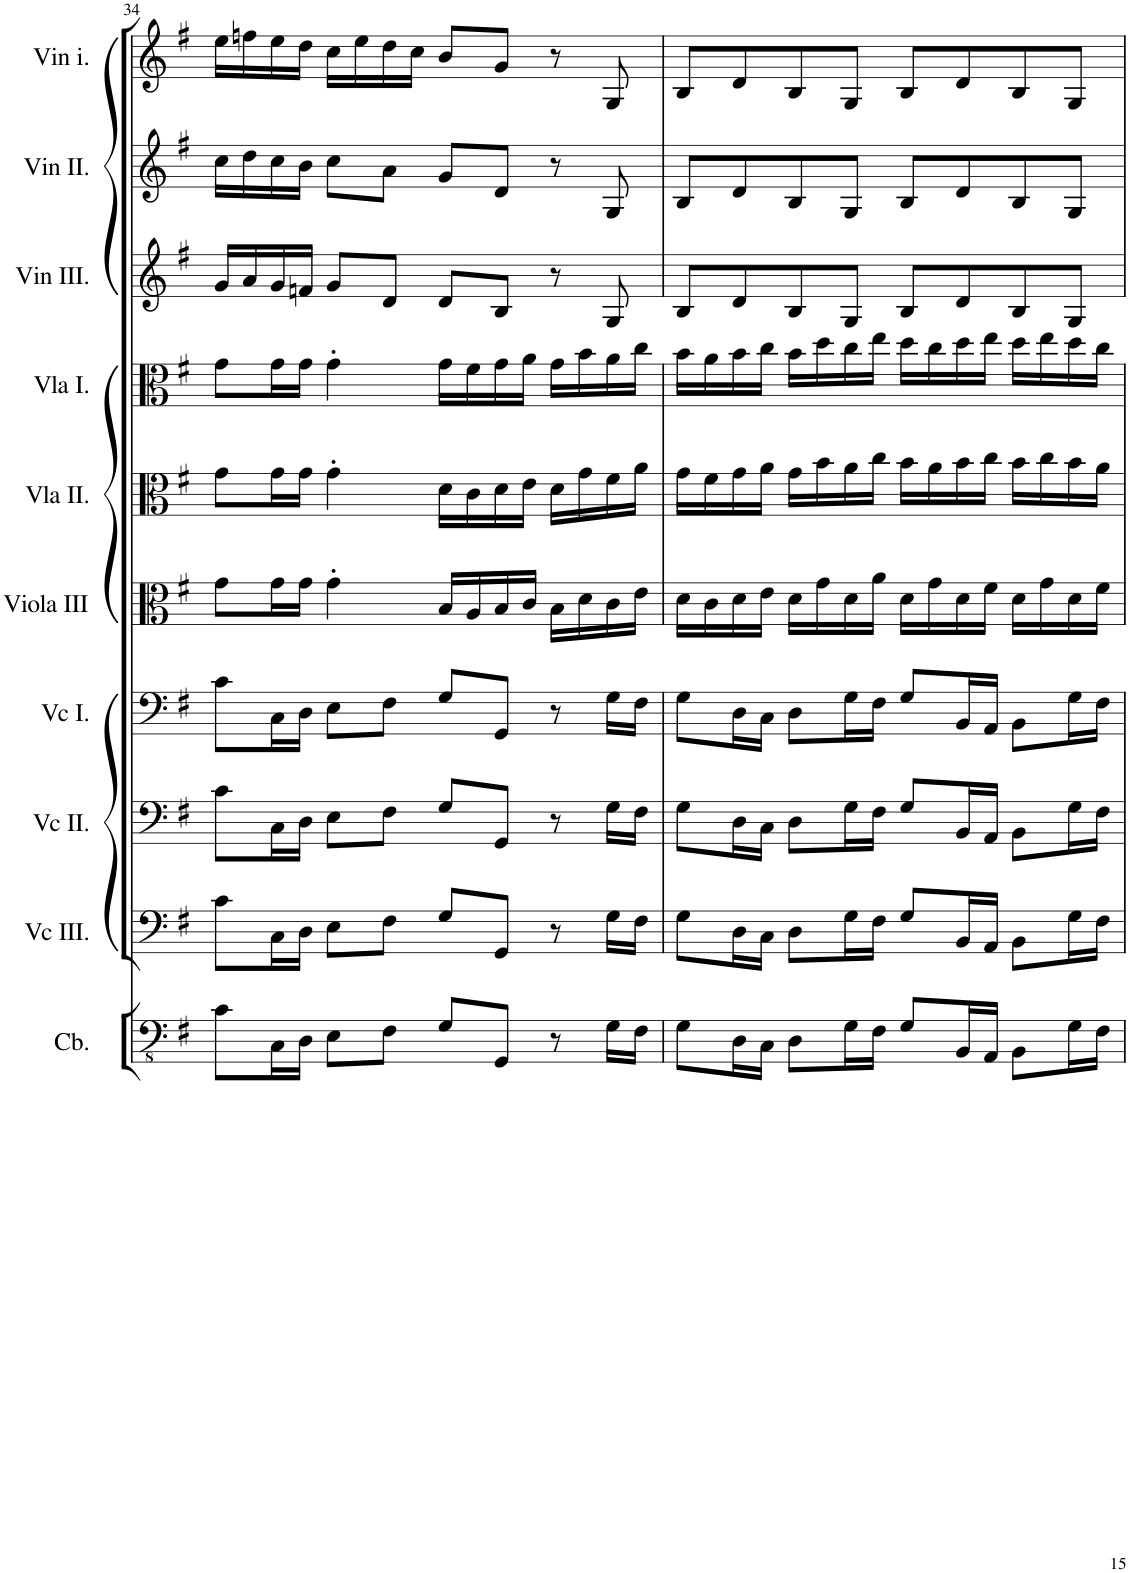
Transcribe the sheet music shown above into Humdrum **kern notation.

**kern	**kern	**kern	**kern	**kern	**kern	**kern	**kern	**kern	**kern
*part10	*part9	*part8	*part7	*part6	*part5	*part4	*part3	*part2	*part1
*staff10	*staff9	*staff8	*staff7	*staff6	*staff5	*staff4	*staff3	*staff2	*staff1
*I"Contrabass	*I"Violoncello III	*I"Violoncello II	*I"Violoncello I	*I"Viola III	*I"Viola II	*I"Viola I	*I"Violin III	*I"Violin II	*I"Violin I
*I'Cb.	*I'Vc III.	*I'Vc II.	*I'Vc I.	*I'Viola III	*I'Vla II.	*I'Vla I.	*I'Vin III.	*I'Vin II.	*I'Vin i.
!!LO:PB:g=z
*clefFv4	*clefF4	*clefF4	*clefF4	*clefC3	*clefC3	*clefC3	*clefG2	*clefG2	*clefG2
*ITrd7c12	*	*	*	*	*	*	*	*	*
*k[f#]	*k[f#]	*k[f#]	*k[f#]	*k[f#]	*k[f#]	*k[f#]	*k[f#]	*k[f#]	*k[f#]
*M4/4	*M4/4	*M4/4	*M4/4	*M4/4	*M4/4	*M4/4	*M4/4	*M4/4	*M4/4
=34	=34	=34	=34	=34	=34	=34	=34	=34	=34
8C\L	8c\L	8c\L	8c\L	8g\L	8g\L	8g\L	16g/LL	16cc\LL	16ee\LL
.	.	.	.	.	.	.	16a/	16dd\	16ffn\
16CC\L	16C\L	16C\L	16C\L	16g\L	16g\L	16g\L	16g/	16cc\	16ee\
16DD\JJ	16D\JJ	16D\JJ	16D\JJ	16g\JJ	16g\JJ	16g\JJ	16fn/JJ	16b\JJ	16dd\JJ
8EE\L	8E\L	8E\L	8E\L	4g'\	4g'\	4g'\	8g/L	8cc\L	16cc\LL
.	.	.	.	.	.	.	.	.	16ee\
8FF#\J	8F#\J	8F#\J	8F#\J	.	.	.	8d/J	8a\J	16dd\
.	.	.	.	.	.	.	.	.	16cc\JJ
8GG/L	8G/L	8G/L	8G/L	16B/LL	16d\LL	16g\LL	8d/L	8g/L	8b/L
.	.	.	.	16A/	16c\	16f#\	.	.	.
8GGG/J	8GG/J	8GG/J	8GG/J	16B/	16d\	16g\	8B/J	8d/J	8g/J
.	.	.	.	16c/JJ	16e\JJ	16a\JJ	.	.	.
8r	8r	8r	8r	16B\LL	16d\LL	16g\LL	8r	8r	8r
.	.	.	.	16d\	16g\	16b\	.	.	.
16GG\LL	16G\LL	16G\LL	16G\LL	16c\	16f#\	16a\	8G/	8G/	8G/
16FF#\JJ	16F#\JJ	16F#\JJ	16F#\JJ	16e\JJ	16a\JJ	16cc\JJ	.	.	.
=35	=35	=35	=35	=35	=35	=35	=35	=35	=35
8GG\L	8G\L	8G\L	8G\L	16d\LL	16g\LL	16b\LL	8B/L	8B/L	8B/L
.	.	.	.	16c\	16f#\	16a\	.	.	.
16DD\L	16D\L	16D\L	16D\L	16d\	16g\	16b\	8d/	8d/	8d/
16CC\JJ	16C\JJ	16C\JJ	16C\JJ	16e\JJ	16a\JJ	16cc\JJ	.	.	.
8DD\L	8D\L	8D\L	8D\L	16d\LL	16g\LL	16b\LL	8B/	8B/	8B/
.	.	.	.	16g\	16b\	16dd\	.	.	.
16GG\L	16G\L	16G\L	16G\L	16d\	16a\	16cc\	8G/J	8G/J	8G/J
16FF#\JJ	16F#\JJ	16F#\JJ	16F#\JJ	16a\JJ	16cc\JJ	16ee\JJ	.	.	.
8GG/L	8G/L	8G/L	8G/L	16d\LL	16b\LL	16dd\LL	8B/L	8B/L	8B/L
.	.	.	.	16g\	16a\	16cc\	.	.	.
16BBB/L	16BB/L	16BB/L	16BB/L	16d\	16b\	16dd\	8d/	8d/	8d/
16AAA/JJ	16AA/JJ	16AA/JJ	16AA/JJ	16f#\JJ	16cc\JJ	16ee\JJ	.	.	.
8BBB\L	8BB\L	8BB\L	8BB\L	16d\LL	16b\LL	16dd\LL	8B/	8B/	8B/
.	.	.	.	16g\	16cc\	16ee\	.	.	.
16GG\L	16G\L	16G\L	16G\L	16d\	16b\	16dd\	8G/J	8G/J	8G/J
16FF#\JJ	16F#\JJ	16F#\JJ	16F#\JJ	16f#\JJ	16a\JJ	16cc\JJ	.	.	.
=	=	=	=	=	=	=	=	=	=
*-	*-	*-	*-	*-	*-	*-	*-	*-	*-
